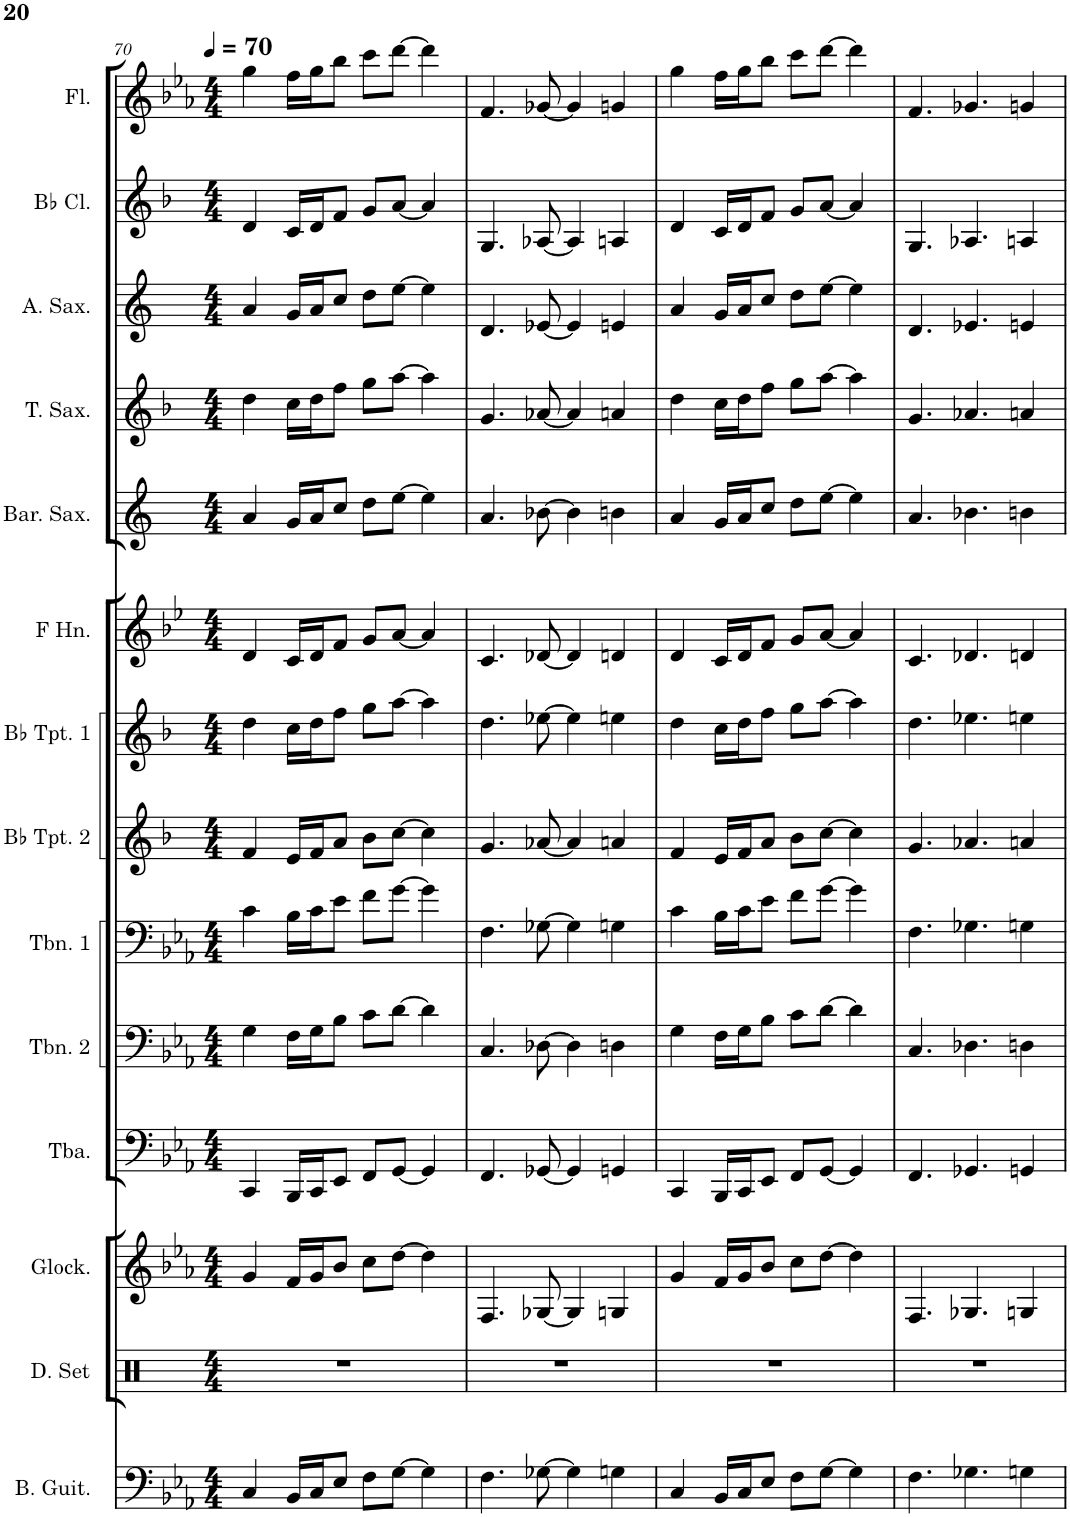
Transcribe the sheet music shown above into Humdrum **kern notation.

**kern	**kern	**kern	**kern	**kern	**kern	**kern	**kern	**kern	**kern	**kern	**kern	**kern	**kern
*part14	*part13	*part12	*part11	*part10	*part9	*part8	*part7	*part6	*part5	*part4	*part3	*part2	*part1
*staff14	*staff13	*staff12	*staff11	*staff10	*staff9	*staff8	*staff7	*staff6	*staff5	*staff4	*staff3	*staff2	*staff1
*I"Bass Guitar	*I"Drumset	*I"Glockenspiel	*I"Tuba	*I"Trombone 2	*I"Trombone 1	*I"Bb Trumpet 2	*I"Bb Trumpet 1	*I"Horn in F	*I"Baritone Saxophone	*I"Tenor Saxophone	*I"Alto Saxophone	*I"Bb Clarinet	*I"Flute
*I'B. Guit.	*I'D. Set	*I'Glock.	*I'Tba.	*I'Tbn. 2	*I'Tbn. 1	*I'Bb Tpt. 2	*I'Bb Tpt. 1	*	*I'Bar. Sax.	*I'T. Sax.	*I'A. Sax.	*I'Bb Cl.	*I'Fl.
!!LO:PB:g=z
*clefF4	*clefX	*clefG2	*clefF4	*clefF4	*clefF4	*clefG2	*clefG2	*clefG2	*clefG2	*clefG2	*clefG2	*clefG2	*clefG2
*Trd7c12	*	*Trd-14c-24	*	*	*	*Trd1c2	*Trd1c2	*Trd4c7	*Trd12c21	*Trd8c14	*Trd5c9	*Trd1c2	*
*k[b-e-a-]	*k[]	*k[b-e-a-]	*k[b-e-a-]	*k[b-e-a-]	*k[b-e-a-]	*k[b-]	*k[b-]	*k[b-e-]	*k[]	*k[b-]	*k[]	*k[b-]	*k[b-e-a-]
*M4/4	*M4/4	*M4/4	*M4/4	*M4/4	*M4/4	*M4/4	*M4/4	*M4/4	*M4/4	*M4/4	*M4/4	*M4/4	*M4/4
*MM70	*MM70	*MM70	*MM70	*MM70	*MM70	*MM70	*MM70	*MM70	*MM70	*MM70	*MM70	*MM70	*MM70
=70	=70	=70	=70	=70	=70	=70	=70	=70	=70	=70	=70	=70	=70
4C/	1r	4g/	4CC/	4G\	4c\	4f/	4dd\	4d/	4a/	4dd\	4a/	4d/	4gg\
16BB-/LL	.	16f/LL	16BBB-/LL	16F\LL	16B-\LL	16e/LL	16cc\LL	16c/LL	16g/LL	16cc\LL	16g/LL	16c/LL	16ff\LL
16C/J	.	16g/J	16CC/J	16G\J	16c\J	16f/J	16dd\J	16d/J	16a/J	16dd\J	16a/J	16d/J	16gg\J
8E-/J	.	8b-/J	8EE-/J	8B-\J	8e-\J	8a/J	8ff\J	8f/J	8cc/J	8ff\J	8cc/J	8f/J	8bb-\J
8F\L	.	8cc\L	8FF/L	8c\L	8f\L	8b-\L	8gg\L	8g/L	8dd\L	8gg\L	8dd\L	8g/L	8ccc\L
[8G\J	.	[8dd\J	[8GG/J	[8d\J	[8g\J	[8cc\J	[8aa\J	[8a/J	[8ee\J	[8aa\J	[8ee\J	[8a/J	[8ddd\J
4G\]	.	4dd\]	4GG/]	4d\]	4g\]	4cc\]	4aa\]	4a/]	4ee\]	4aa\]	4ee\]	4a/]	4ddd\]
=71	=71	=71	=71	=71	=71	=71	=71	=71	=71	=71	=71	=71	=71
4.F\	1r	4.F/	4.FF/	4.C/	4.F\	4.g/	4.dd\	4.c/	4.a/	4.g/	4.d/	4.G/	4.f/
[8G-X\	.	[8G-X/	[8GG-X/	[8D-X\	[8G-X\	[8a-X/	[8ee-X\	[8d-X/	[8b-X\	[8a-X/	[8e-X/	[8A-X/	[8g-X/
4G-\]	.	4G-/]	4GG-/]	4D-\]	4G-\]	4a-/]	4ee-\]	4d-/]	4b-\]	4a-/]	4e-/]	4A-/]	4g-/]
4Gn\	.	4Gn/	4GGn/	4Dn\	4Gn\	4an/	4een\	4dn/	4bn\	4an/	4en/	4An/	4gn/
=72	=72	=72	=72	=72	=72	=72	=72	=72	=72	=72	=72	=72	=72
4C/	1r	4g/	4CC/	4G\	4c\	4f/	4dd\	4d/	4a/	4dd\	4a/	4d/	4gg\
16BB-/LL	.	16f/LL	16BBB-/LL	16F\LL	16B-\LL	16e/LL	16cc\LL	16c/LL	16g/LL	16cc\LL	16g/LL	16c/LL	16ff\LL
16C/J	.	16g/J	16CC/J	16G\J	16c\J	16f/J	16dd\J	16d/J	16a/J	16dd\J	16a/J	16d/J	16gg\J
8E-/J	.	8b-/J	8EE-/J	8B-\J	8e-\J	8a/J	8ff\J	8f/J	8cc/J	8ff\J	8cc/J	8f/J	8bb-\J
8F\L	.	8cc\L	8FF/L	8c\L	8f\L	8b-\L	8gg\L	8g/L	8dd\L	8gg\L	8dd\L	8g/L	8ccc\L
[8G\J	.	[8dd\J	[8GG/J	[8d\J	[8g\J	[8cc\J	[8aa\J	[8a/J	[8ee\J	[8aa\J	[8ee\J	[8a/J	[8ddd\J
4G\]	.	4dd\]	4GG/]	4d\]	4g\]	4cc\]	4aa\]	4a/]	4ee\]	4aa\]	4ee\]	4a/]	4ddd\]
=73	=73	=73	=73	=73	=73	=73	=73	=73	=73	=73	=73	=73	=73
4.F\	1r	4.F/	4.FF/	4.C/	4.F\	4.g/	4.dd\	4.c/	4.a/	4.g/	4.d/	4.G/	4.f/
4.G-X\	.	4.G-X/	4.GG-X/	4.D-X\	4.G-X\	4.a-X/	4.ee-X\	4.d-X/	4.b-X\	4.a-X/	4.e-X/	4.A-X/	4.g-X/
4Gn\	.	4Gn/	4GGn/	4Dn\	4Gn\	4an/	4een\	4dn/	4bn\	4an/	4en/	4An/	4gn/
=	=	=	=	=	=	=	=	=	=	=	=	=	=
*-	*-	*-	*-	*-	*-	*-	*-	*-	*-	*-	*-	*-	*-
